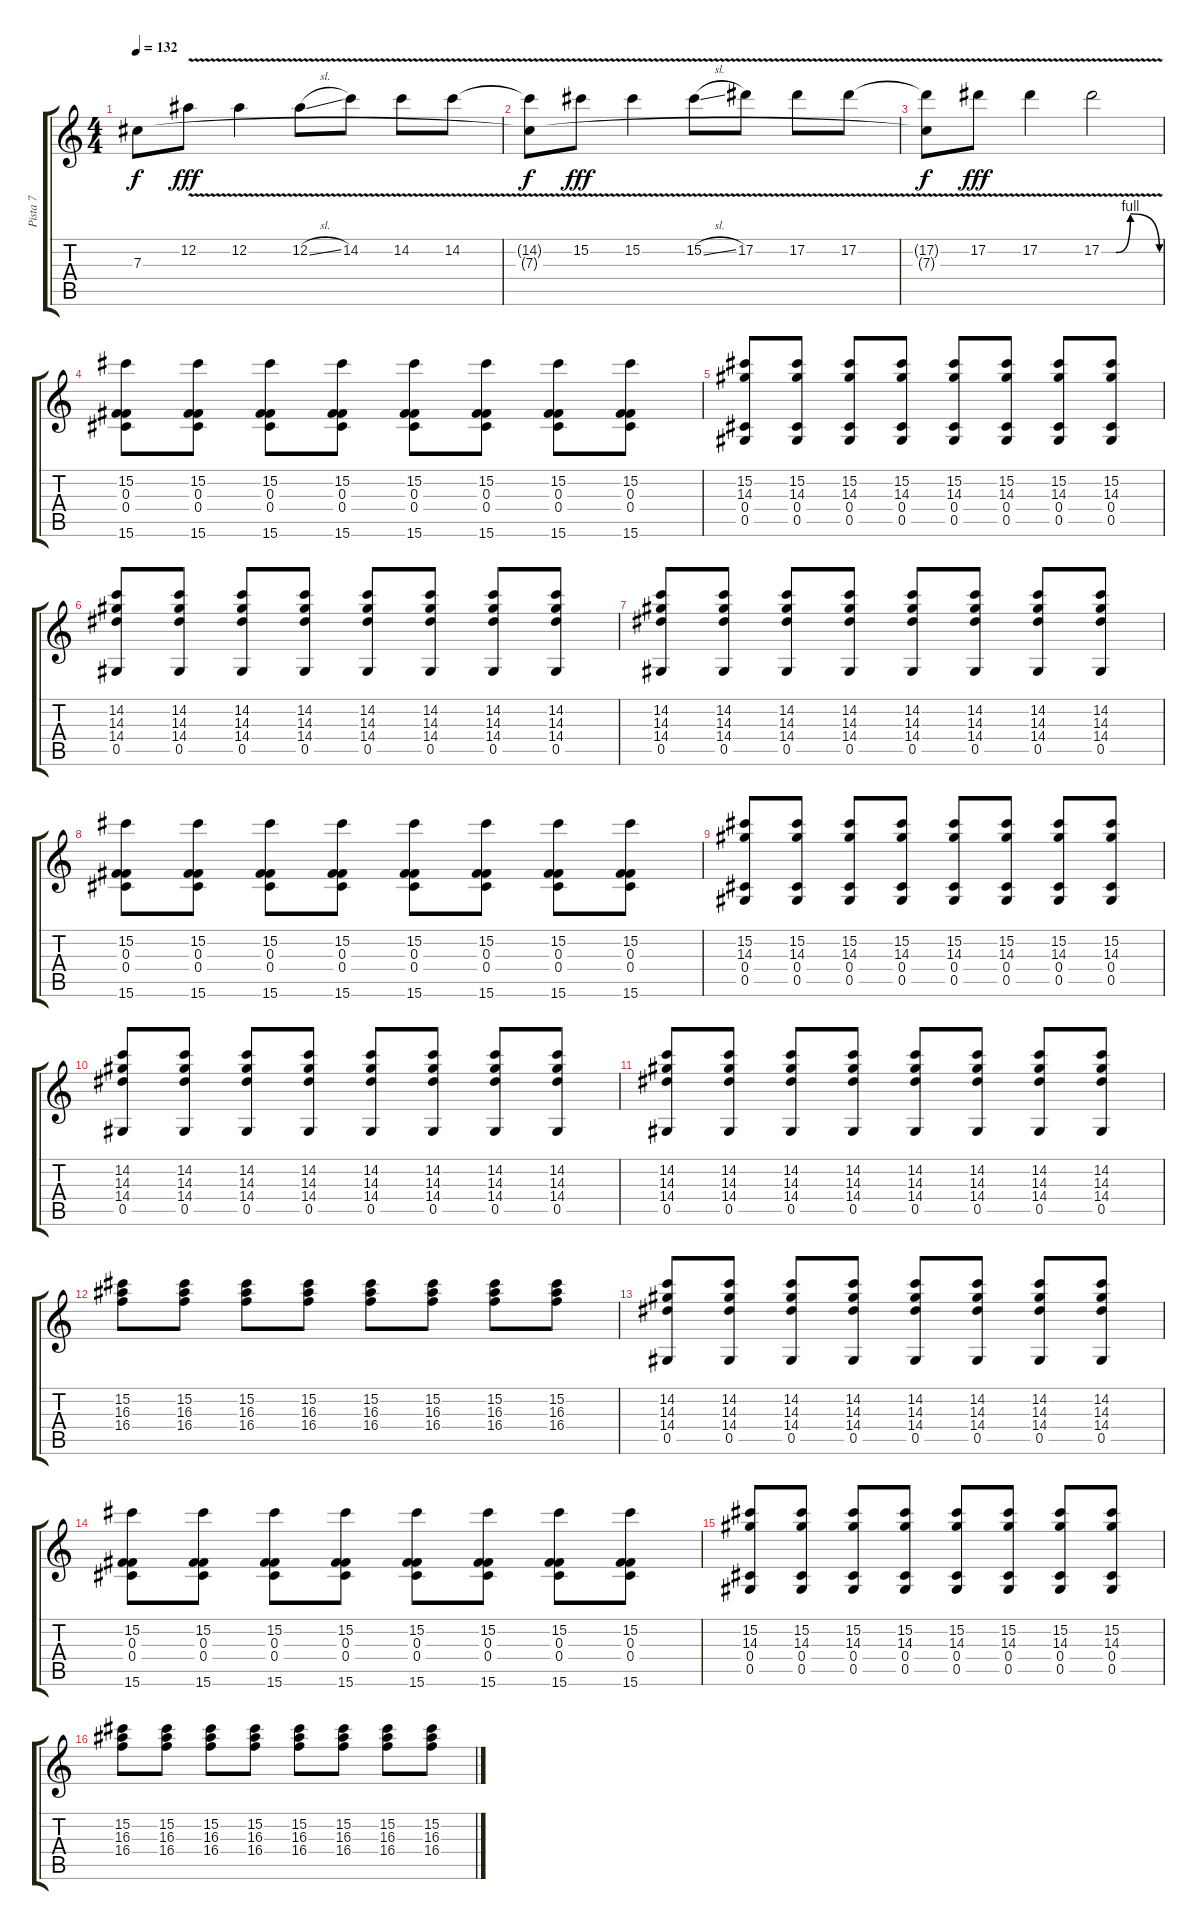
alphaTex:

\track ("Pista 7" "Pista 7") {solo instrument overdrivenguitar}
\staff {score tabs}
\tuning (Eb4 Bb3 Gb3 Db3 Ab2 Eb2) {hide}
\ts (4 4)
\tempo 132
\clef g2
\ks c
7.3{t}.8{dy f} 12.2{v}.8{dy fff} 12.2{v}.4 12.2{v sl}.8 14.2{v}.8 14.2{v}.8 14.2{v}.8 |
(14.2{t} 7.3{t}).8{dy f} 15.2{v}.8{dy fff} 15.2{v}.4 15.2{v sl}.8 17.2{v}.8 17.2{v}.8 17.2{v}.8 |
(17.2{t} 7.3{t}).8{dy f} 17.2{v}.8{dy fff} 17.2{v}.4 17.2{be (custom 0 0 15 0 30 4 60 0) v}.2 |
(15.2 0.3 0.4 15.6).8{volume 16 balance 0} (15.2 0.3 0.4 15.6).8 (15.2 0.3 0.4 15.6).8 (15.2 0.3 0.4 15.6).8 (15.2 0.3 0.4 15.6).8 (15.2 0.3 0.4 15.6).8 (15.2 0.3 0.4 15.6).8 (15.2 0.3 0.4 15.6).8 |
(15.2 14.3 0.4 0.5).8 (15.2 14.3 0.4 0.5).8 (15.2 14.3 0.4 0.5).8 (15.2 14.3 0.4 0.5).8 (15.2 14.3 0.4 0.5).8 (15.2 14.3 0.4 0.5).8 (15.2 14.3 0.4 0.5).8 (15.2 14.3 0.4 0.5).8 |
(14.2 14.3 14.4 0.5).8 (14.2 14.3 14.4 0.5).8 (14.2 14.3 14.4 0.5).8 (14.2 14.3 14.4 0.5).8 (14.2 14.3 14.4 0.5).8 (14.2 14.3 14.4 0.5).8 (14.2 14.3 14.4 0.5).8 (14.2 14.3 14.4 0.5).8 |
(14.2 14.3 14.4 0.5).8 (14.2 14.3 14.4 0.5).8 (14.2 14.3 14.4 0.5).8 (14.2 14.3 14.4 0.5).8 (14.2 14.3 14.4 0.5).8 (14.2 14.3 14.4 0.5).8 (14.2 14.3 14.4 0.5).8 (14.2 14.3 14.4 0.5).8 |
(15.2 0.3 0.4 15.6).8 (15.2 0.3 0.4 15.6).8 (15.2 0.3 0.4 15.6).8 (15.2 0.3 0.4 15.6).8 (15.2 0.3 0.4 15.6).8 (15.2 0.3 0.4 15.6).8 (15.2 0.3 0.4 15.6).8 (15.2 0.3 0.4 15.6).8 |
(15.2 14.3 0.4 0.5).8 (15.2 14.3 0.4 0.5).8 (15.2 14.3 0.4 0.5).8 (15.2 14.3 0.4 0.5).8 (15.2 14.3 0.4 0.5).8 (15.2 14.3 0.4 0.5).8 (15.2 14.3 0.4 0.5).8 (15.2 14.3 0.4 0.5).8 |
(14.2 14.3 14.4 0.5).8 (14.2 14.3 14.4 0.5).8 (14.2 14.3 14.4 0.5).8 (14.2 14.3 14.4 0.5).8 (14.2 14.3 14.4 0.5).8 (14.2 14.3 14.4 0.5).8 (14.2 14.3 14.4 0.5).8 (14.2 14.3 14.4 0.5).8 |
(14.2 14.3 14.4 0.5).8 (14.2 14.3 14.4 0.5).8 (14.2 14.3 14.4 0.5).8 (14.2 14.3 14.4 0.5).8 (14.2 14.3 14.4 0.5).8 (14.2 14.3 14.4 0.5).8 (14.2 14.3 14.4 0.5).8 (14.2 14.3 14.4 0.5).8 |
(15.2 16.3 16.4).8 (15.2 16.3 16.4).8 (15.2 16.3 16.4).8 (15.2 16.3 16.4).8 (15.2 16.3 16.4).8 (15.2 16.3 16.4).8 (15.2 16.3 16.4).8 (15.2 16.3 16.4).8 |
(14.2 14.3 14.4 0.5).8 (14.2 14.3 14.4 0.5).8 (14.2 14.3 14.4 0.5).8 (14.2 14.3 14.4 0.5).8 (14.2 14.3 14.4 0.5).8 (14.2 14.3 14.4 0.5).8 (14.2 14.3 14.4 0.5).8 (14.2 14.3 14.4 0.5).8 |
(15.2 0.3 0.4 15.6).8 (15.2 0.3 0.4 15.6).8 (15.2 0.3 0.4 15.6).8 (15.2 0.3 0.4 15.6).8 (15.2 0.3 0.4 15.6).8 (15.2 0.3 0.4 15.6).8 (15.2 0.3 0.4 15.6).8 (15.2 0.3 0.4 15.6).8 |
(15.2 14.3 0.4 0.5).8 (15.2 14.3 0.4 0.5).8 (15.2 14.3 0.4 0.5).8 (15.2 14.3 0.4 0.5).8 (15.2 14.3 0.4 0.5).8 (15.2 14.3 0.4 0.5).8 (15.2 14.3 0.4 0.5).8 (15.2 14.3 0.4 0.5).8 |
(15.2 16.3 16.4).8 (15.2 16.3 16.4).8 (15.2 16.3 16.4).8 (15.2 16.3 16.4).8 (15.2 16.3 16.4).8 (15.2 16.3 16.4).8 (15.2 16.3 16.4).8 (15.2 16.3 16.4).8
